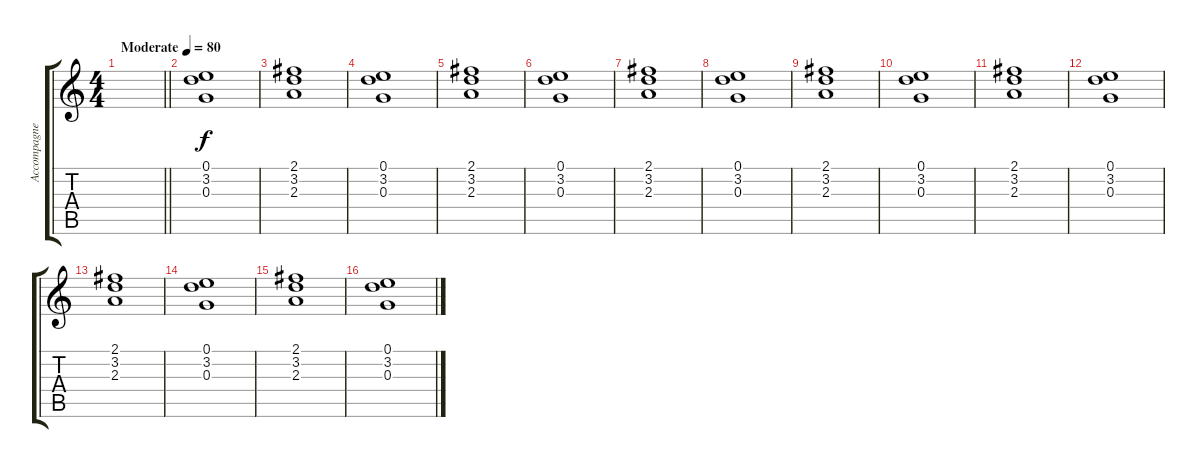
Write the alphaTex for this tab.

\track ("Accompagnement" "Accompagne") {instrument acousticguitarsteel}
\staff {score tabs}
\tuning (E4 B3 G3 D3 A2 E2) {hide}
\ts (4 4)
\tempo (80 "Moderate")
\clef g2
\barLineRight lightlight
\ks c
|
(0.1 3.2 0.3).1 |
(2.1 3.2 2.3).1 |
(0.1 3.2 0.3).1 |
(2.1 3.2 2.3).1 |
(0.1 3.2 0.3).1 |
(2.1 3.2 2.3).1 |
(0.1 3.2 0.3).1 |
(2.1 3.2 2.3).1 |
(0.1 3.2 0.3).1 |
(2.1 3.2 2.3).1 |
(0.1 3.2 0.3).1 |
(2.1 3.2 2.3).1 |
(0.1 3.2 0.3).1 |
(2.1 3.2 2.3).1 |
(0.1 3.2 0.3).1
